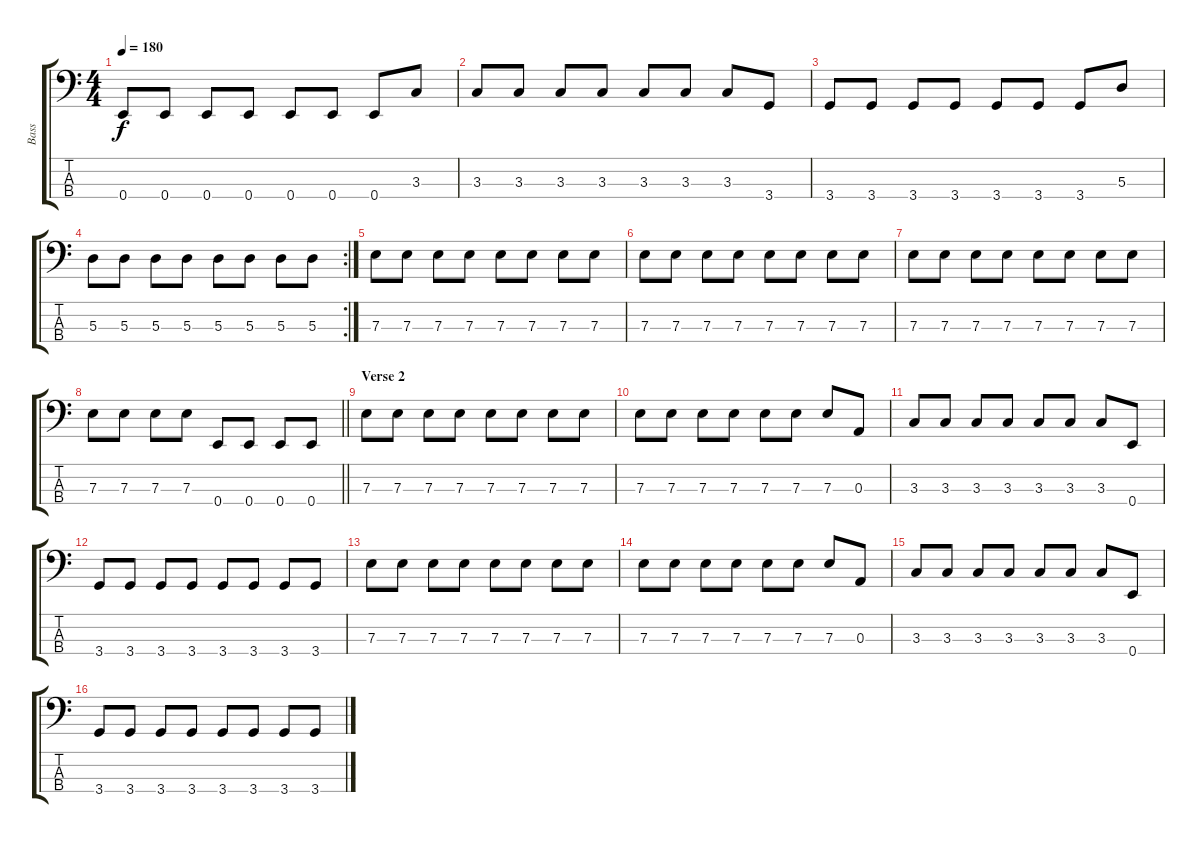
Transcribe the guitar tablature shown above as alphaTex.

\track ("Bass" "Bass") {instrument electricbassfinger}
\staff {score tabs}
\tuning (G2 D2 A1 E1) {hide}
\ts (4 4)
\tempo 180
\clef f4
\ks c
0.4.8{dy f} 0.4.8 0.4.8 0.4.8 0.4.8 0.4.8 0.4.8 3.3.8 |
3.3.8 3.3.8 3.3.8 3.3.8 3.3.8 3.3.8 3.3.8 3.4.8 |
3.4.8 3.4.8 3.4.8 3.4.8 3.4.8 3.4.8 3.4.8 5.3.8 |
\rc 2
5.3.8 5.3.8 5.3.8 5.3.8 5.3.8 5.3.8 5.3.8 5.3.8 |
7.3.8 7.3.8 7.3.8 7.3.8 7.3.8 7.3.8 7.3.8 7.3.8 |
7.3.8 7.3.8 7.3.8 7.3.8 7.3.8 7.3.8 7.3.8 7.3.8 |
7.3.8 7.3.8 7.3.8 7.3.8 7.3.8 7.3.8 7.3.8 7.3.8 |
\barLineRight lightlight
7.3.8 7.3.8 7.3.8 7.3.8 0.4.8 0.4.8 0.4.8 0.4.8 |
\section ("" "Verse 2")
7.3.8 7.3.8 7.3.8 7.3.8 7.3.8 7.3.8 7.3.8 7.3.8 |
7.3.8 7.3.8 7.3.8 7.3.8 7.3.8 7.3.8 7.3.8 0.3.8 |
3.3.8 3.3.8 3.3.8 3.3.8 3.3.8 3.3.8 3.3.8 0.4.8 |
3.4.8 3.4.8 3.4.8 3.4.8 3.4.8 3.4.8 3.4.8 3.4.8 |
7.3.8 7.3.8 7.3.8 7.3.8 7.3.8 7.3.8 7.3.8 7.3.8 |
7.3.8 7.3.8 7.3.8 7.3.8 7.3.8 7.3.8 7.3.8 0.3.8 |
3.3.8 3.3.8 3.3.8 3.3.8 3.3.8 3.3.8 3.3.8 0.4.8 |
3.4.8 3.4.8 3.4.8 3.4.8 3.4.8 3.4.8 3.4.8 3.4.8
